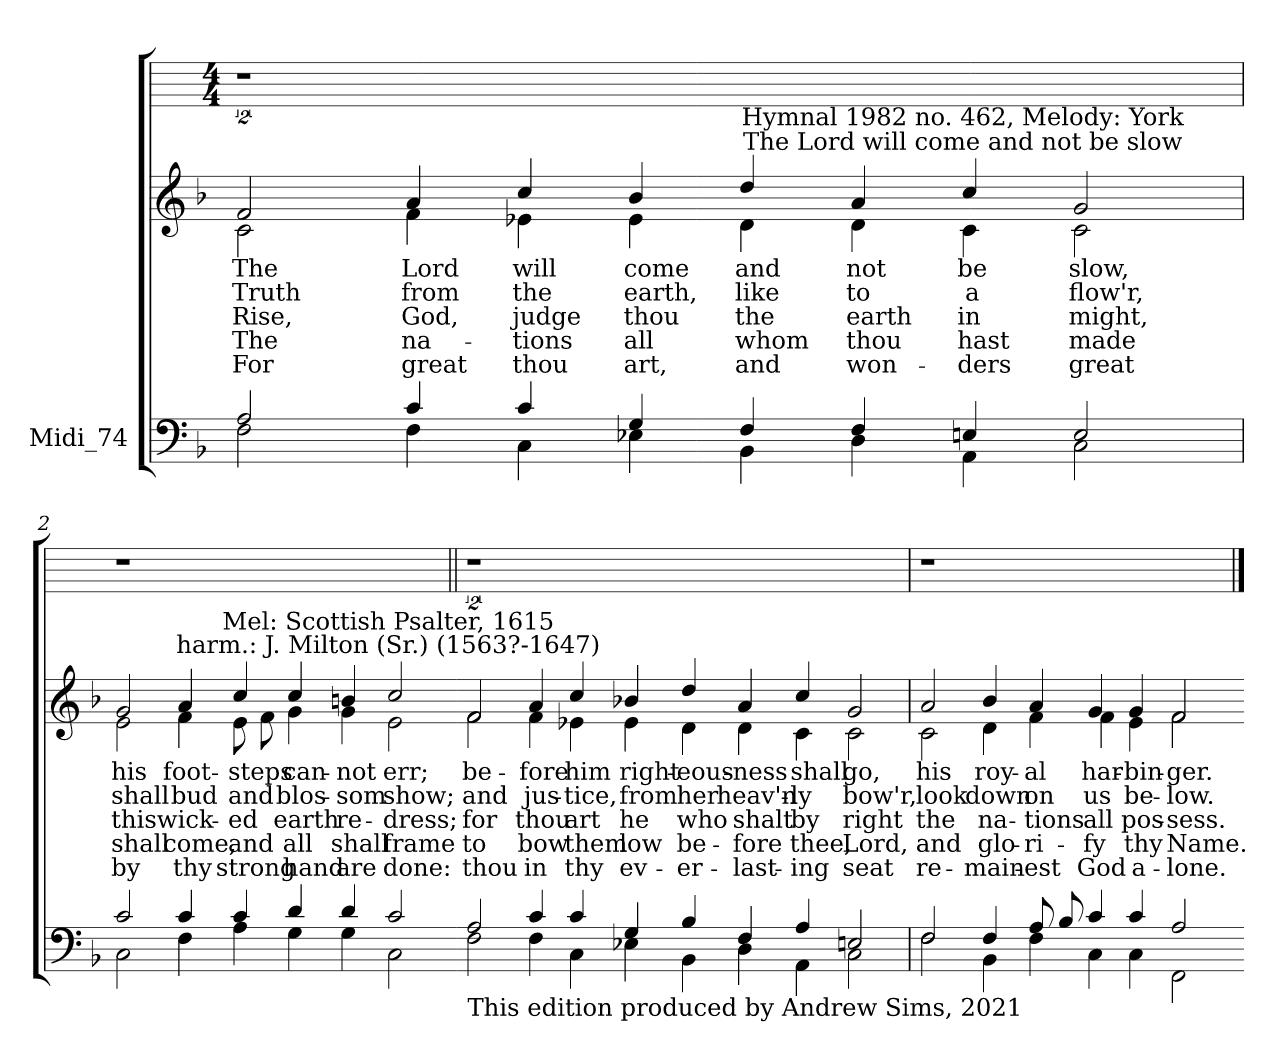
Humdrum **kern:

**kern	**kern	**text	**text	**text	**text	**text	**kern
*part3	*part2	*part2	*part2	*part2	*part2	*part2	*part1
*staff3	*staff2	*staff2	*staff2	*staff2	*staff2	*staff2	*staff1
*I"Midi_74	*	*	*	*	*	*	*
*clefF4	*clefG2	*	*	*	*	*	*
*k[b-]	*k[b-]	*	*	*	*	*	*
*F:	*F:	*	*	*	*	*	*
*	*	*	*	*	*	*	*M4/4
=1	=1	=1	=1	=1	=1	=1	=1
*^	*	*	*	*	*	*	*
!	!	!LO:TX:a:cj:t=John Milton\n(1608-1674)	!	!	!	!	!	!
!	!	!	!LO:LY:b	!LO:LY:b	!LO:LY:b	!LO:LY:b	!LO:LY:b	!
*	*	*^	*	*	*	*	*	*
2A/	2F\	2f/	2c\	The	Truth	Rise,	The	For	2%5r
!	!	!	!	!LO:LY:b	!LO:LY:b	!LO:LY:b	!LO:LY:b	!LO:LY:b	!
4c/	4F\	4a/	4f\	Lord	from	God,	na-	-great	.
!	!	!	!	!LO:LY:b	!LO:LY:b	!LO:LY:b	!LO:LY:b	!LO:LY:b	!
4c/	4C\	4cc/	4e-X\	will	the	judge	tions	thou	.
!	!	!	!	!LO:LY:b	!LO:LY:b	!LO:LY:b	!LO:LY:b	!LO:LY:b	!
4G/	4E-X\	4b-/	4e-\	come	earth,	thou	all	art,	.
!	!	!	!	!LO:LY:b	!LO:LY:b	!LO:LY:b	!LO:LY:b	!LO:LY:b	!
4F/	4BB-\	4dd/	4d\	and	like	the	whom	and	.
!	!	!	!	!LO:LY:b	!LO:LY:b	!LO:LY:b	!LO:LY:b	!LO:LY:b	!
4F/	4D\	4a/	4d\	not	to	earth	thou	won-	.
!	!	!LO:TX:a:cj:t=The Lord will come and not be slow	!	!	!	!	!	!	!
!	!	!LO:TX:a:cj:t=Hymnal 1982 no. 462, Melody&colon; York	!	!	!	!	!	!	!
!	!	!	!	!LO:LY:b	!LO:LY:b	!LO:LY:b	!LO:LY:b	!LO:LY:b	!
4En/	4AA\	4cc/	4c\	-be	a	in	hast	ders	.
!	!	!	!	!LO:LY:b	!LO:LY:b	!LO:LY:b	!LO:LY:b	!LO:LY:b	!
2E/	2C\	2g/	2c\	slow,	flow'r,	might,	made	great	.
=2	=2	=2	=2	=2	=2	=2	=2	=2	=2
!	!	!	!	!LO:LY:b	!LO:LY:b	!LO:LY:b	!LO:LY:b	!LO:LY:b	!
2c/	2C\	2g/	2e\	his	shall	this	shall	by	1r
!	!	!	!	!LO:LY:b	!LO:LY:b	!LO:LY:b	!LO:LY:b	!LO:LY:b	!
4c/	4F\	4a/	4f\	foot-	-bud	wick-	-come,	thy	.
!	!	!	!	!LO:LY:b	!LO:LY:b	!LO:LY:b	!LO:LY:b	!LO:LY:b	!
4c/	4A\	4cc/	8e\	steps	and	ed	and	strong	.
.	.	.	8f\	.	.	.	.	.	.
!	!	!	!	!LO:LY:b	!LO:LY:b	!LO:LY:b	!LO:LY:b	!LO:LY:b	!
4d/	4G\	4cc/	4g\	can-	-blos-	-earth	all	hand	1ryy
!	!	!	!	!LO:LY:b	!LO:LY:b	!LO:LY:b	!LO:LY:b	!LO:LY:b	!
4d/	4G\	4bn/	4g\	not	som	re-	-shall	are	.
!	!	!LO:TX:a:cj:t=Mel&colon; Scottish Psalter, 1615\nharm.&colon; J. Milton (Sr.) (1563?-1647)	!	!	!	!	!	!	!
!	!	!	!	!LO:LY:b	!LO:LY:b	!LO:LY:b	!LO:LY:b	!LO:LY:b	!
2c/	2C\	2cc/	2e\	err;	show;	dress;	frame	done:	.
!!LO:LB:g=z
=3-	=3-	=3-	=3-	=3||	=3||	=3||	=3||	=3||	=3||
!LO:TX:b:t=This edition produced by Andrew Sims, 2021	!	!	!	!	!	!	!	!	!
!	!	!	!	!LO:LY:b	!LO:LY:b	!LO:LY:b	!LO:LY:b	!LO:LY:b	!
2A/	2F\	2f/	2f\	be-	-and	for	to	thou	2%5r
!	!	!	!	!LO:LY:b	!LO:LY:b	!LO:LY:b	!LO:LY:b	!LO:LY:b	!
4c/	4F\	4a/	4f\	fore	jus-	-thou	bow	in	.
!	!	!	!	!LO:LY:b	!LO:LY:b	!LO:LY:b	!LO:LY:b	!LO:LY:b	!
4c/	4C\	4cc/	4e-X\	him	tice,	art	them	thy	.
!	!	!	!	!LO:LY:b	!LO:LY:b	!LO:LY:b	!LO:LY:b	!LO:LY:b	!
4G/	4E-X\	4b-/	4e-\	right-	-from	he	low	ev-	.
!	!	!	!	!LO:LY:b	!LO:LY:b	!LO:LY:b	!LO:LY:b	!LO:LY:b	!
4B-/	4BB-\	4dd/	4d\	-eous-	-her	who	be-	-er-	.
!	!	!	!	!LO:LY:b	!LO:LY:b	!LO:LY:b	!LO:LY:b	!LO:LY:b	!
4F/	4D\	4a/	4d\	-ness	heav'n-	-shalt	fore	last-	.
!	!	!	!	!LO:LY:b	!LO:LY:b	!LO:LY:b	!LO:LY:b	!LO:LY:b	!
4A/	4AA\	4cc/	4c\	-shall	ly	by	thee,	ing	.
!	!	!	!	!LO:LY:b	!LO:LY:b	!LO:LY:b	!LO:LY:b	!LO:LY:b	!
2En/	2C\	2g/	2c\	go,	bow'r,	right	Lord,	seat	.
=4	=4	=4	=4	=4	=4	=4	=4	=4	=4
!	!	!	!	!LO:LY:b	!LO:LY:b	!LO:LY:b	!LO:LY:b	!LO:LY:b	!
2F/	2F\	2a/	2c\	his	look	the	and	re-	1r
!	!	!	!	!LO:LY:b	!LO:LY:b	!LO:LY:b	!LO:LY:b	!LO:LY:b	!
4F/	4BB-\	4b-/	4d\	-roy-	-down	na-	-glo-	-main-	.
!	!	!	!	!LO:LY:b	!LO:LY:b	!LO:LY:b	!LO:LY:b	!LO:LY:b	!
8A/	4F\	4a/	4f\	-al	on	tions	ri-	-est	.
8B-/	.	.	.	.	.	.	.	.	.
!	!	!	!	!LO:LY:b	!LO:LY:b	!LO:LY:b	!LO:LY:b	!LO:LY:b	!
4c/	4C\	4g/	4f\	har-	-us	all	fy	God	1ryy
!	!	!	!	!LO:LY:b	!LO:LY:b	!LO:LY:b	!LO:LY:b	!LO:LY:b	!
4c/	4C\	4g/	4e\	bin-	-be-	-pos-	-thy	a-	.
!	!	!	!	!LO:LY:b	!LO:LY:b	!LO:LY:b	!LO:LY:b	!LO:LY:b	!
2A/	2FF\	2f/	2f\	-ger.	low.	sess.	Name.	lone.	.
*v	*v	*	*	*	*	*	*	*	*
*	*v	*v	*	*	*	*	*	*
=-	=-	==	==	==	==	==	==
*-	*-	*-	*-	*-	*-	*-	*-
